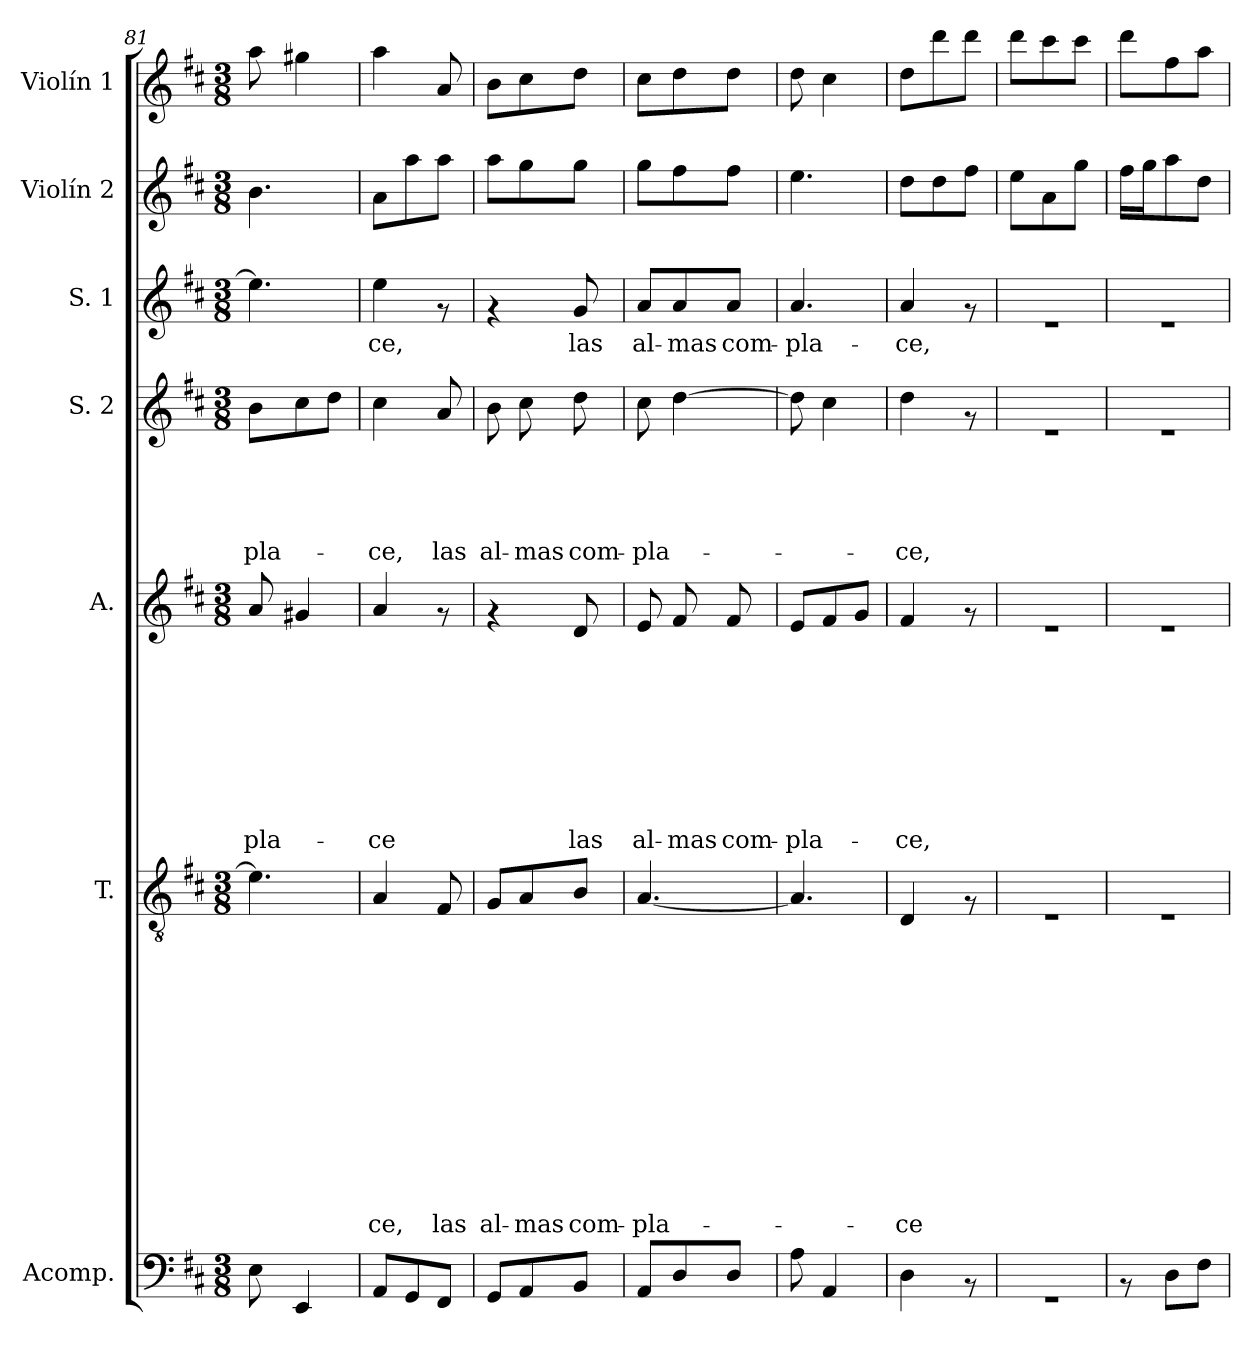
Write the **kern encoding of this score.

**kern	**kern	**text	**text	**text	**text	**text	**text	**text	**text	**text	**text	**text	**text	**text	**kern	**text	**text	**text	**text	**text	**text	**text	**text	**text	**kern	**text	**text	**text	**text	**text	**kern	**text	**kern	**kern
*part7	*part6	*part6	*part6	*part6	*part6	*part6	*part6	*part6	*part6	*part6	*part6	*part6	*part6	*part6	*part5	*part5	*part5	*part5	*part5	*part5	*part5	*part5	*part5	*part5	*part4	*part4	*part4	*part4	*part4	*part4	*part3	*part3	*part2	*part1
*staff7	*staff6	*staff6	*staff6	*staff6	*staff6	*staff6	*staff6	*staff6	*staff6	*staff6	*staff6	*staff6	*staff6	*staff6	*staff5	*staff5	*staff5	*staff5	*staff5	*staff5	*staff5	*staff5	*staff5	*staff5	*staff4	*staff4	*staff4	*staff4	*staff4	*staff4	*staff3	*staff3	*staff2	*staff1
*I"Acomp.	*I"T.	*	*	*	*	*	*	*	*	*	*	*	*	*	*I"A.	*	*	*	*	*	*	*	*	*	*I"S. 2	*	*	*	*	*	*I"S. 1	*	*I"Violín 2	*I"Violín 1
*I'Acomp.	*I'T.	*	*	*	*	*	*	*	*	*	*	*	*	*	*I'A.	*	*	*	*	*	*	*	*	*	*I'S. 2	*	*	*	*	*	*I'S. 1	*	*I'Violín 2	*I'Violín 1
*clefF4	*clefGv2	*	*	*	*	*	*	*	*	*	*	*	*	*	*clefG2	*	*	*	*	*	*	*	*	*	*clefG2	*	*	*	*	*	*clefG2	*	*clefG2	*clefG2
*k[f#c#]	*k[f#c#]	*	*	*	*	*	*	*	*	*	*	*	*	*	*k[f#c#]	*	*	*	*	*	*	*	*	*	*k[f#c#]	*	*	*	*	*	*k[f#c#]	*	*k[f#c#]	*k[f#c#]
*D:	*D:	*	*	*	*	*	*	*	*	*	*	*	*	*	*D:	*	*	*	*	*	*	*	*	*	*D:	*	*	*	*	*	*D:	*	*D:	*D:
*M3/8	*M3/8	*	*	*	*	*	*	*	*	*	*	*	*	*	*M3/8	*	*	*	*	*	*	*	*	*	*M3/8	*	*	*	*	*	*M3/8	*	*M3/8	*M3/8
=81	=81	=81	=81	=81	=81	=81	=81	=81	=81	=81	=81	=81	=81	=81	=81	=81	=81	=81	=81	=81	=81	=81	=81	=81	=81	=81	=81	=81	=81	=81	=81	=81	=81	=81
!	!	!	!	!	!	!	!	!	!	!	!	!	!	!	!	!	!	!	!	!	!	!	!	!LO:LY:b	!	!	!	!	!	!LO:LY:b	!	!	!	!
8E\	4.e\]	.	.	.	.	.	.	.	.	.	.	.	.	.	8a/	.	.	.	.	.	.	.	.	-pla-	8b\L	.	.	.	.	-pla-	4.ee\]	.	4.b\	8aa\
4EE/	.	.	.	.	.	.	.	.	.	.	.	.	.	.	4g#X/	.	.	.	.	.	.	.	.	.	8cc#\	.	.	.	.	.	.	.	.	4gg#X\
.	.	.	.	.	.	.	.	.	.	.	.	.	.	.	.	.	.	.	.	.	.	.	.	.	8dd\J	.	.	.	.	.	.	.	.	.
=82	=82	=82	=82	=82	=82	=82	=82	=82	=82	=82	=82	=82	=82	=82	=82	=82	=82	=82	=82	=82	=82	=82	=82	=82	=82	=82	=82	=82	=82	=82	=82	=82	=82	=82
!	!	!	!	!	!	!	!	!	!	!	!	!	!	!LO:LY:b	!	!	!	!	!	!	!	!	!	!LO:LY:b	!	!	!	!	!	!LO:LY:b	!	!LO:LY:b	!	!
8AA/L	4A/	.	.	.	.	.	.	.	.	.	.	.	.	-ce,	4a/	.	.	.	.	.	.	.	.	-ce	4cc#\	.	.	.	.	-ce,	4ee\	-ce,	8a\L	4aa\
8GG/	.	.	.	.	.	.	.	.	.	.	.	.	.	.	.	.	.	.	.	.	.	.	.	.	.	.	.	.	.	.	.	.	8aa\	.
!	!	!	!	!	!	!	!	!	!	!	!	!	!	!LO:LY:b	!	!	!	!	!	!	!	!	!	!	!	!	!	!	!	!LO:LY:b	!	!	!	!
8FF#/J	8F#/	.	.	.	.	.	.	.	.	.	.	.	.	las	8rf	.	.	.	.	.	.	.	.	.	8a/	.	.	.	.	las	8rf	.	8aa\J	8a/
=83	=83	=83	=83	=83	=83	=83	=83	=83	=83	=83	=83	=83	=83	=83	=83	=83	=83	=83	=83	=83	=83	=83	=83	=83	=83	=83	=83	=83	=83	=83	=83	=83	=83	=83
!	!	!	!	!	!	!	!	!	!	!	!	!	!	!LO:LY:b	!	!	!	!	!	!	!	!	!	!	!	!	!	!	!	!LO:LY:b	!	!	!	!
8GG/L	8G/L	.	.	.	.	.	.	.	.	.	.	.	.	al-	4rf	.	.	.	.	.	.	.	.	.	8b\	.	.	.	.	al-	4rf	.	8aa\L	8b\L
!	!	!	!	!	!	!	!	!	!	!	!	!	!	!LO:LY:b	!	!	!	!	!	!	!	!	!	!	!	!	!	!	!	!LO:LY:b	!	!	!	!
8AA/	8A/	.	.	.	.	.	.	.	.	.	.	.	.	-mas	.	.	.	.	.	.	.	.	.	.	8cc#\	.	.	.	.	-mas	.	.	8gg\	8cc#\
!	!	!	!	!	!	!	!	!	!	!	!	!	!	!LO:LY:b	!	!	!	!	!	!	!	!	!	!LO:LY:b	!	!	!	!	!	!LO:LY:b	!	!LO:LY:b	!	!
8BB/J	8B/J	.	.	.	.	.	.	.	.	.	.	.	.	com-	8d/	.	.	.	.	.	.	.	.	las	8dd\	.	.	.	.	com-	8g/	las	8gg\J	8dd\J
!!LO:PB:g=z
=84	=84	=84	=84	=84	=84	=84	=84	=84	=84	=84	=84	=84	=84	=84	=84	=84	=84	=84	=84	=84	=84	=84	=84	=84	=84	=84	=84	=84	=84	=84	=84	=84	=84	=84
!	!	!	!	!	!	!	!	!	!	!	!	!	!	!LO:LY:b	!	!	!	!	!	!	!	!	!	!LO:LY:b	!	!	!	!	!	!LO:LY:b	!	!LO:LY:b	!	!
8AA/L	[>4.A/	.	.	.	.	.	.	.	.	.	.	.	.	-pla-	8e/	.	.	.	.	.	.	.	.	al-	8cc#\	.	.	.	.	-pla-	8a/L	al-	8gg\L	8cc#\L
!	!	!	!	!	!	!	!	!	!	!	!	!	!	!	!	!	!	!	!	!	!	!	!	!LO:LY:b	!	!	!	!	!	!	!	!LO:LY:b	!	!
8D/	.	.	.	.	.	.	.	.	.	.	.	.	.	.	8f#/	.	.	.	.	.	.	.	.	-mas	[>4dd\	.	.	.	.	.	8a/	-mas	8ff#\	8dd\
!	!	!	!	!	!	!	!	!	!	!	!	!	!	!	!	!	!	!	!	!	!	!	!	!LO:LY:b	!	!	!	!	!	!	!	!LO:LY:b	!	!
8D/J	.	.	.	.	.	.	.	.	.	.	.	.	.	.	8f#/	.	.	.	.	.	.	.	.	com-	.	.	.	.	.	.	8a/J	com-	8ff#\J	8dd\J
=85	=85	=85	=85	=85	=85	=85	=85	=85	=85	=85	=85	=85	=85	=85	=85	=85	=85	=85	=85	=85	=85	=85	=85	=85	=85	=85	=85	=85	=85	=85	=85	=85	=85	=85
!	!	!	!	!	!	!	!	!	!	!	!	!	!	!	!	!	!	!	!	!	!	!	!	!LO:LY:b	!	!	!	!	!	!	!	!LO:LY:b	!	!
8A\	4.A/]	.	.	.	.	.	.	.	.	.	.	.	.	.	8e/L	.	.	.	.	.	.	.	.	-pla-	8dd\]	.	.	.	.	.	4.a/	-pla-	4.ee\	8dd\
4AA/	.	.	.	.	.	.	.	.	.	.	.	.	.	.	8f#/	.	.	.	.	.	.	.	.	.	4cc#\	.	.	.	.	.	.	.	.	4cc#\
.	.	.	.	.	.	.	.	.	.	.	.	.	.	.	8g/J	.	.	.	.	.	.	.	.	.	.	.	.	.	.	.	.	.	.	.
=86	=86	=86	=86	=86	=86	=86	=86	=86	=86	=86	=86	=86	=86	=86	=86	=86	=86	=86	=86	=86	=86	=86	=86	=86	=86	=86	=86	=86	=86	=86	=86	=86	=86	=86
!	!	!	!	!	!	!	!	!	!	!	!	!	!	!LO:LY:b	!	!	!	!	!	!	!	!	!	!LO:LY:b	!	!	!	!	!	!LO:LY:b	!	!LO:LY:b	!	!
4D\	4D/	.	.	.	.	.	.	.	.	.	.	.	.	-ce	4f#/	.	.	.	.	.	.	.	.	-ce,	4dd\	.	.	.	.	-ce,	4a/	-ce,	8dd\L	8dd\L
.	.	.	.	.	.	.	.	.	.	.	.	.	.	.	.	.	.	.	.	.	.	.	.	.	.	.	.	.	.	.	.	.	8dd\	8ddd\
8rAA	8rF	.	.	.	.	.	.	.	.	.	.	.	.	.	8rf	.	.	.	.	.	.	.	.	.	8rf	.	.	.	.	.	8rf	.	8ff#\J	8ddd\J
=87	=87	=87	=87	=87	=87	=87	=87	=87	=87	=87	=87	=87	=87	=87	=87	=87	=87	=87	=87	=87	=87	=87	=87	=87	=87	=87	=87	=87	=87	=87	=87	=87	=87	=87
4.rGG	4.rE	.	.	.	.	.	.	.	.	.	.	.	.	.	4.re	.	.	.	.	.	.	.	.	.	4.re	.	.	.	.	.	4.re	.	8ee\L	8ddd\L
.	.	.	.	.	.	.	.	.	.	.	.	.	.	.	.	.	.	.	.	.	.	.	.	.	.	.	.	.	.	.	.	.	8a\	8ccc#\
.	.	.	.	.	.	.	.	.	.	.	.	.	.	.	.	.	.	.	.	.	.	.	.	.	.	.	.	.	.	.	.	.	8gg\J	8ccc#\J
=88	=88	=88	=88	=88	=88	=88	=88	=88	=88	=88	=88	=88	=88	=88	=88	=88	=88	=88	=88	=88	=88	=88	=88	=88	=88	=88	=88	=88	=88	=88	=88	=88	=88	=88
8rAA	4.rE	.	.	.	.	.	.	.	.	.	.	.	.	.	4.re	.	.	.	.	.	.	.	.	.	4.re	.	.	.	.	.	4.re	.	16ff#\LL	8ddd\L
.	.	.	.	.	.	.	.	.	.	.	.	.	.	.	.	.	.	.	.	.	.	.	.	.	.	.	.	.	.	.	.	.	16gg\J	.
8D\L	.	.	.	.	.	.	.	.	.	.	.	.	.	.	.	.	.	.	.	.	.	.	.	.	.	.	.	.	.	.	.	.	8aa\	8ff#\
8F#\J	.	.	.	.	.	.	.	.	.	.	.	.	.	.	.	.	.	.	.	.	.	.	.	.	.	.	.	.	.	.	.	.	8dd\J	8aa\J
=	=	=	=	=	=	=	=	=	=	=	=	=	=	=	=	=	=	=	=	=	=	=	=	=	=	=	=	=	=	=	=	=	=	=
*-	*-	*-	*-	*-	*-	*-	*-	*-	*-	*-	*-	*-	*-	*-	*-	*-	*-	*-	*-	*-	*-	*-	*-	*-	*-	*-	*-	*-	*-	*-	*-	*-	*-	*-
